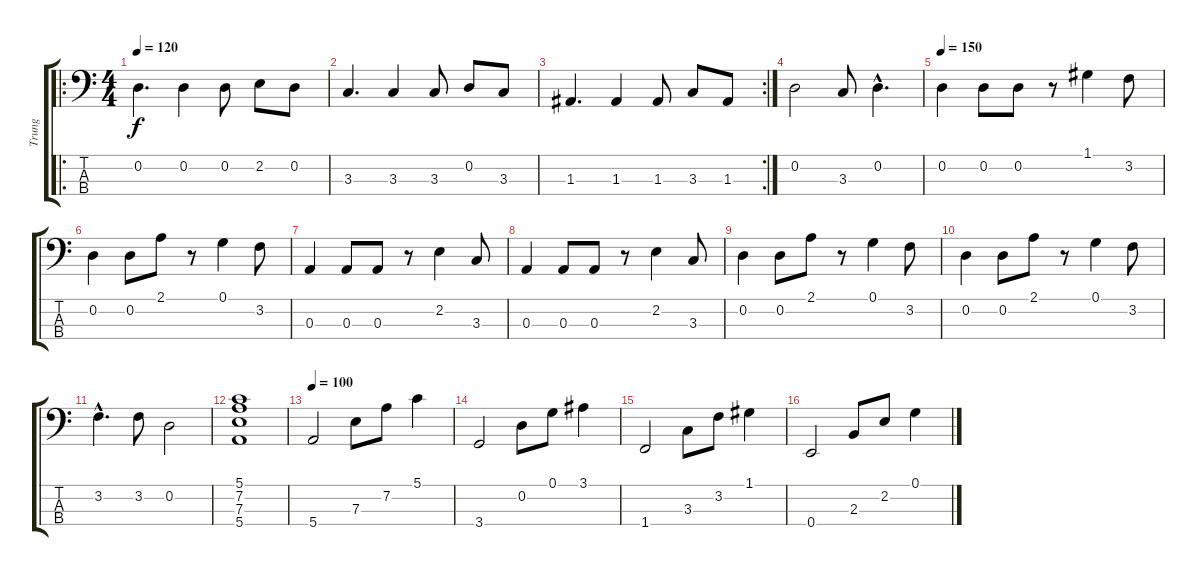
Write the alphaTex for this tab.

\track ("Trung" "Trung") {instrument electricbassfinger}
\staff {score tabs}
\tuning (G2 D2 A1 E1) {hide}
\ro
\ts (4 4)
\tempo 120
\clef f4
\ks c
0.2.4{d dy f} 0.2.4 0.2.8 2.2.8 0.2.8 |
3.3.4{d} 3.3.4 3.3.8 0.2.8 3.3.8 |
\rc 2
1.3.4{d} 1.3.4 1.3.8 3.3.8 1.3.8 |
0.2.2 3.3.8 0.2{hac}.4{d} |
\tempo 150
0.2.4 0.2.8 0.2.8 r.8 1.1.4 3.2.8 |
0.2.4 0.2.8 2.1.8 r.8 0.1.4 3.2.8 |
0.3.4 0.3.8 0.3.8 r.8 2.2.4 3.3.8 |
0.3.4 0.3.8 0.3.8 r.8 2.2.4 3.3.8 |
0.2.4 0.2.8 2.1.8 r.8 0.1.4 3.2.8 |
0.2.4 0.2.8 2.1.8 r.8 0.1.4 3.2.8 |
3.2{hac}.4{d} 3.2.8 0.2.2 |
(5.1 7.2 7.3 5.4).1 |
\tempo 100
5.4.2 7.3.8 7.2.8 5.1.4 |
3.4.2 0.2.8 0.1.8 3.1.4 |
1.4.2 3.3.8 3.2.8 1.1.4 |
0.4.2 2.3.8 2.2.8 0.1.4
